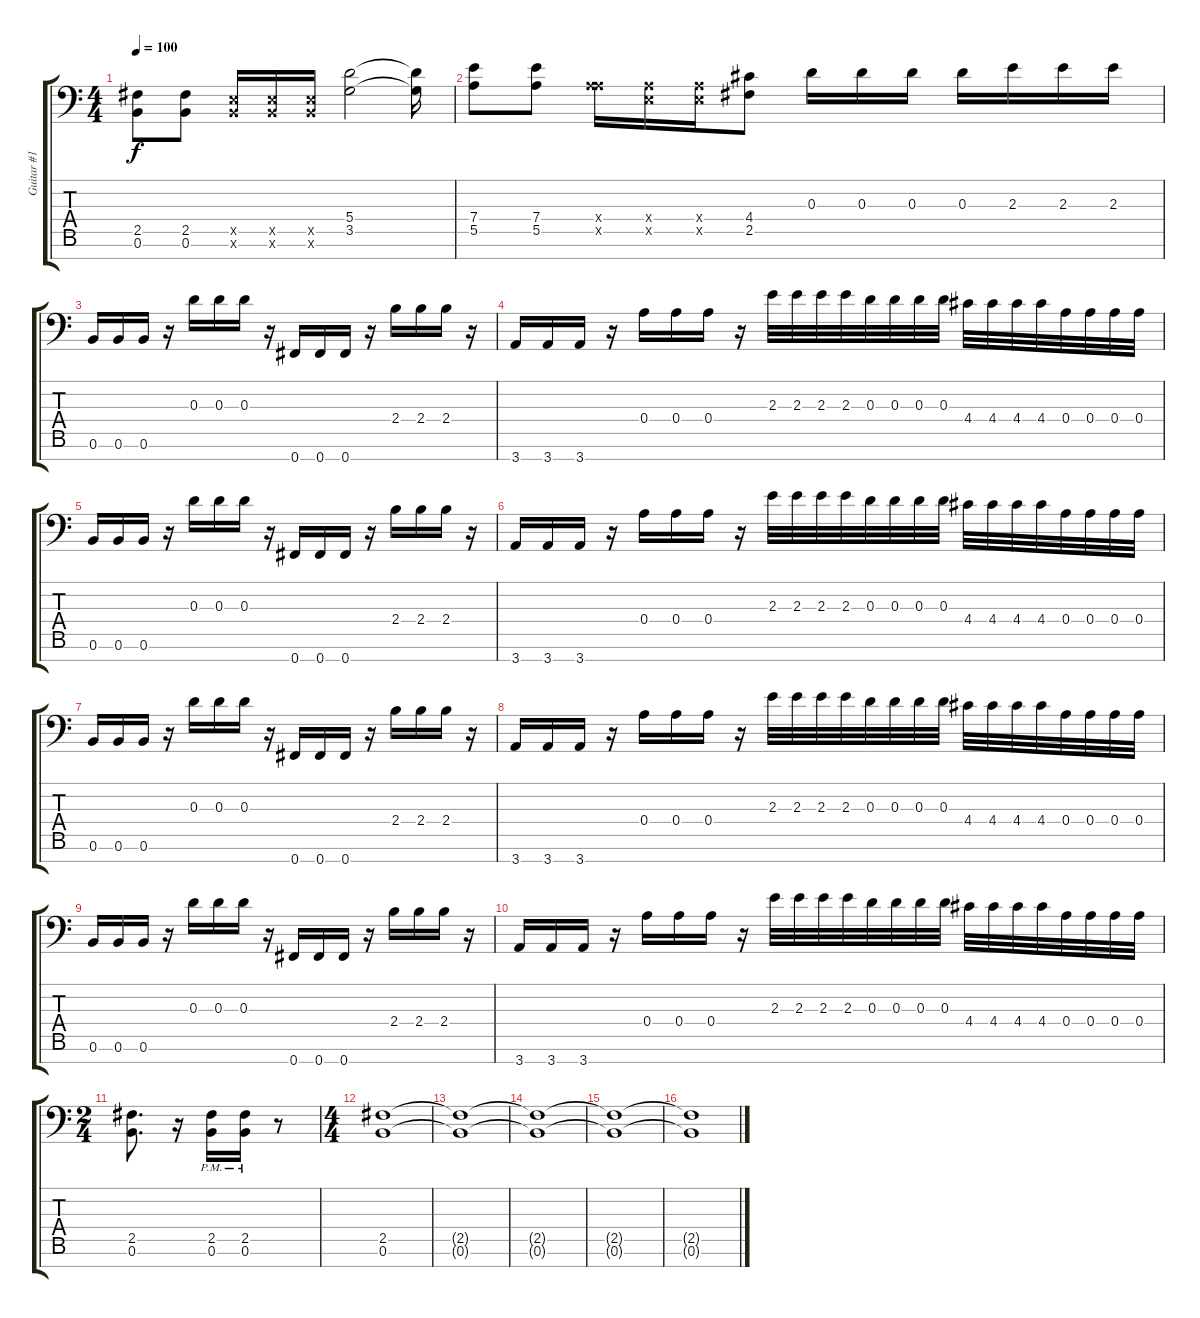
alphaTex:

\track ("Guitar #1" "Guitar #1") {instrument distortionguitar}
\staff {score tabs}
\tuning (B3 Gb3 D3 A2 E2 B1 Gb1) {hide}
\ts (4 4)
\tempo 100
\clef f4
\ks c
(2.5 0.6).8{dy f} (2.5 0.6).8 (0.5{x} 0.6{x}).16 (0.5{x} 0.6{x}).16 (0.5{x} 0.6{x}).16 (5.4 3.5).2 (5.4{t} 3.5{t}).16 |
(7.4 5.5).8 (7.4 5.5).8 (0.4{x} 5.5{x}).16 (0.4{x} 0.5{x}).16 (0.4{x} 0.5{x}).16 (4.4 2.5).8 0.3.16 0.3.16 0.3.16 0.3.16 2.3.16 2.3.16 2.3.16 |
0.6.16 0.6.16 0.6.16 r.16 0.3.16 0.3.16 0.3.16 r.16 0.7.16 0.7.16 0.7.16 r.16 2.4.16 2.4.16 2.4.16 r.16 |
3.7.16 3.7.16 3.7.16 r.16 0.4.16 0.4.16 0.4.16 r.16 2.3.32 2.3.32 2.3.32 2.3.32 0.3.32 0.3.32 0.3.32 0.3.32 4.4.32 4.4.32 4.4.32 4.4.32 0.4.32 0.4.32 0.4.32 0.4.32 |
0.6.16 0.6.16 0.6.16 r.16 0.3.16 0.3.16 0.3.16 r.16 0.7.16 0.7.16 0.7.16 r.16 2.4.16 2.4.16 2.4.16 r.16 |
3.7.16 3.7.16 3.7.16 r.16 0.4.16 0.4.16 0.4.16 r.16 2.3.32 2.3.32 2.3.32 2.3.32 0.3.32 0.3.32 0.3.32 0.3.32 4.4.32 4.4.32 4.4.32 4.4.32 0.4.32 0.4.32 0.4.32 0.4.32 |
0.6.16 0.6.16 0.6.16 r.16 0.3.16 0.3.16 0.3.16 r.16 0.7.16 0.7.16 0.7.16 r.16 2.4.16 2.4.16 2.4.16 r.16 |
3.7.16 3.7.16 3.7.16 r.16 0.4.16 0.4.16 0.4.16 r.16 2.3.32 2.3.32 2.3.32 2.3.32 0.3.32 0.3.32 0.3.32 0.3.32 4.4.32 4.4.32 4.4.32 4.4.32 0.4.32 0.4.32 0.4.32 0.4.32 |
0.6.16 0.6.16 0.6.16 r.16 0.3.16 0.3.16 0.3.16 r.16 0.7.16 0.7.16 0.7.16 r.16 2.4.16 2.4.16 2.4.16 r.16 |
3.7.16 3.7.16 3.7.16 r.16 0.4.16 0.4.16 0.4.16 r.16 2.3.32 2.3.32 2.3.32 2.3.32 0.3.32 0.3.32 0.3.32 0.3.32 4.4.32 4.4.32 4.4.32 4.4.32 0.4.32 0.4.32 0.4.32 0.4.32 |
\ts (2 4)
(2.5 0.6).8{d} r.16 (2.5{pm} 0.6{pm}).16 (2.5{pm} 0.6{pm}).16 r.8 |
\ts (4 4)
(2.5 0.6).1 |
(2.5{t} 0.6{t}).1 |
(2.5{t} 0.6{t}).1 |
(2.5{t} 0.6{t}).1 |
(2.5{t} 0.6{t}).1
